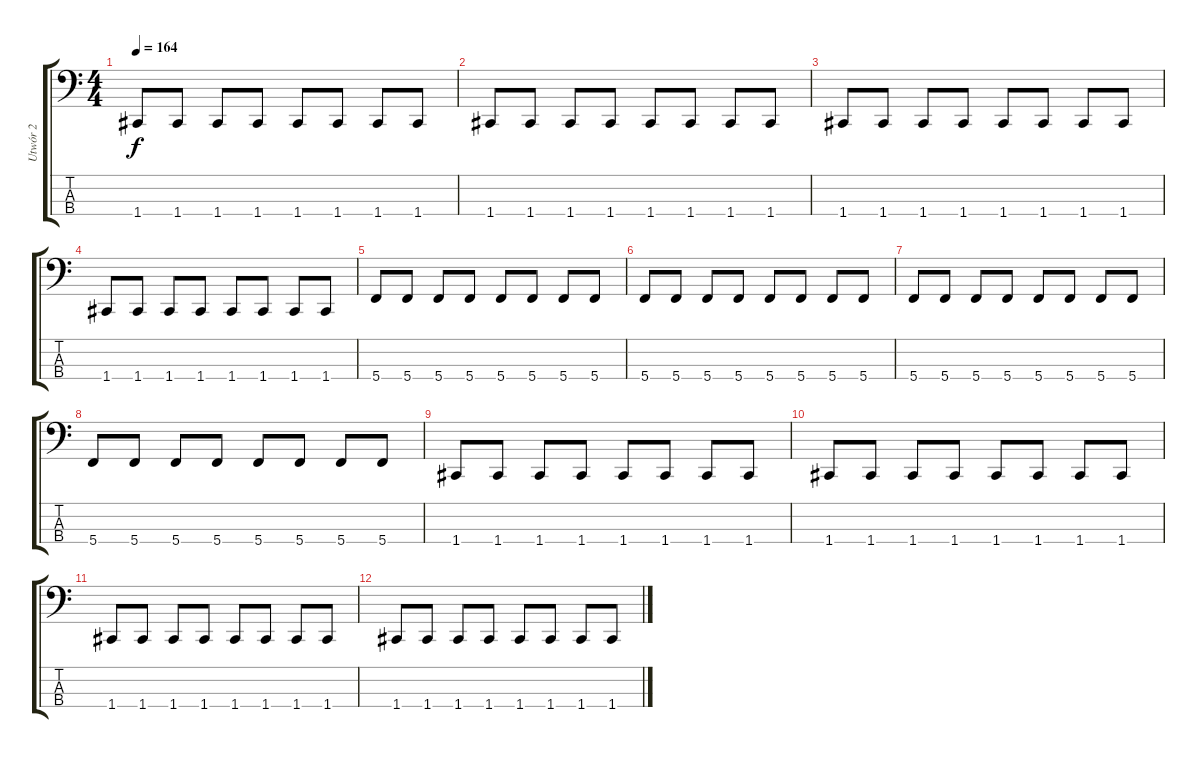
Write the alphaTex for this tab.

\track ("Utwór 2" "Utwór 2") {instrument electricbasspick}
\staff {score tabs}
\tuning (F2 C2 G1 C1) {hide}
\ts (4 4)
\tempo 164
\clef f4
\ks c
1.4.8{dy f} 1.4.8 1.4.8 1.4.8 1.4.8 1.4.8 1.4.8 1.4.8 |
1.4.8 1.4.8 1.4.8 1.4.8 1.4.8 1.4.8 1.4.8 1.4.8 |
1.4.8 1.4.8 1.4.8 1.4.8 1.4.8 1.4.8 1.4.8 1.4.8 |
1.4.8 1.4.8 1.4.8 1.4.8 1.4.8 1.4.8 1.4.8 1.4.8 |
5.4.8 5.4.8 5.4.8 5.4.8 5.4.8 5.4.8 5.4.8 5.4.8 |
5.4.8 5.4.8 5.4.8 5.4.8 5.4.8 5.4.8 5.4.8 5.4.8 |
5.4.8 5.4.8 5.4.8 5.4.8 5.4.8 5.4.8 5.4.8 5.4.8 |
5.4.8 5.4.8 5.4.8 5.4.8 5.4.8 5.4.8 5.4.8 5.4.8 |
1.4.8 1.4.8 1.4.8 1.4.8 1.4.8 1.4.8 1.4.8 1.4.8 |
1.4.8 1.4.8 1.4.8 1.4.8 1.4.8 1.4.8 1.4.8 1.4.8 |
1.4.8 1.4.8 1.4.8 1.4.8 1.4.8 1.4.8 1.4.8 1.4.8 |
1.4.8 1.4.8 1.4.8 1.4.8 1.4.8 1.4.8 1.4.8 1.4.8
